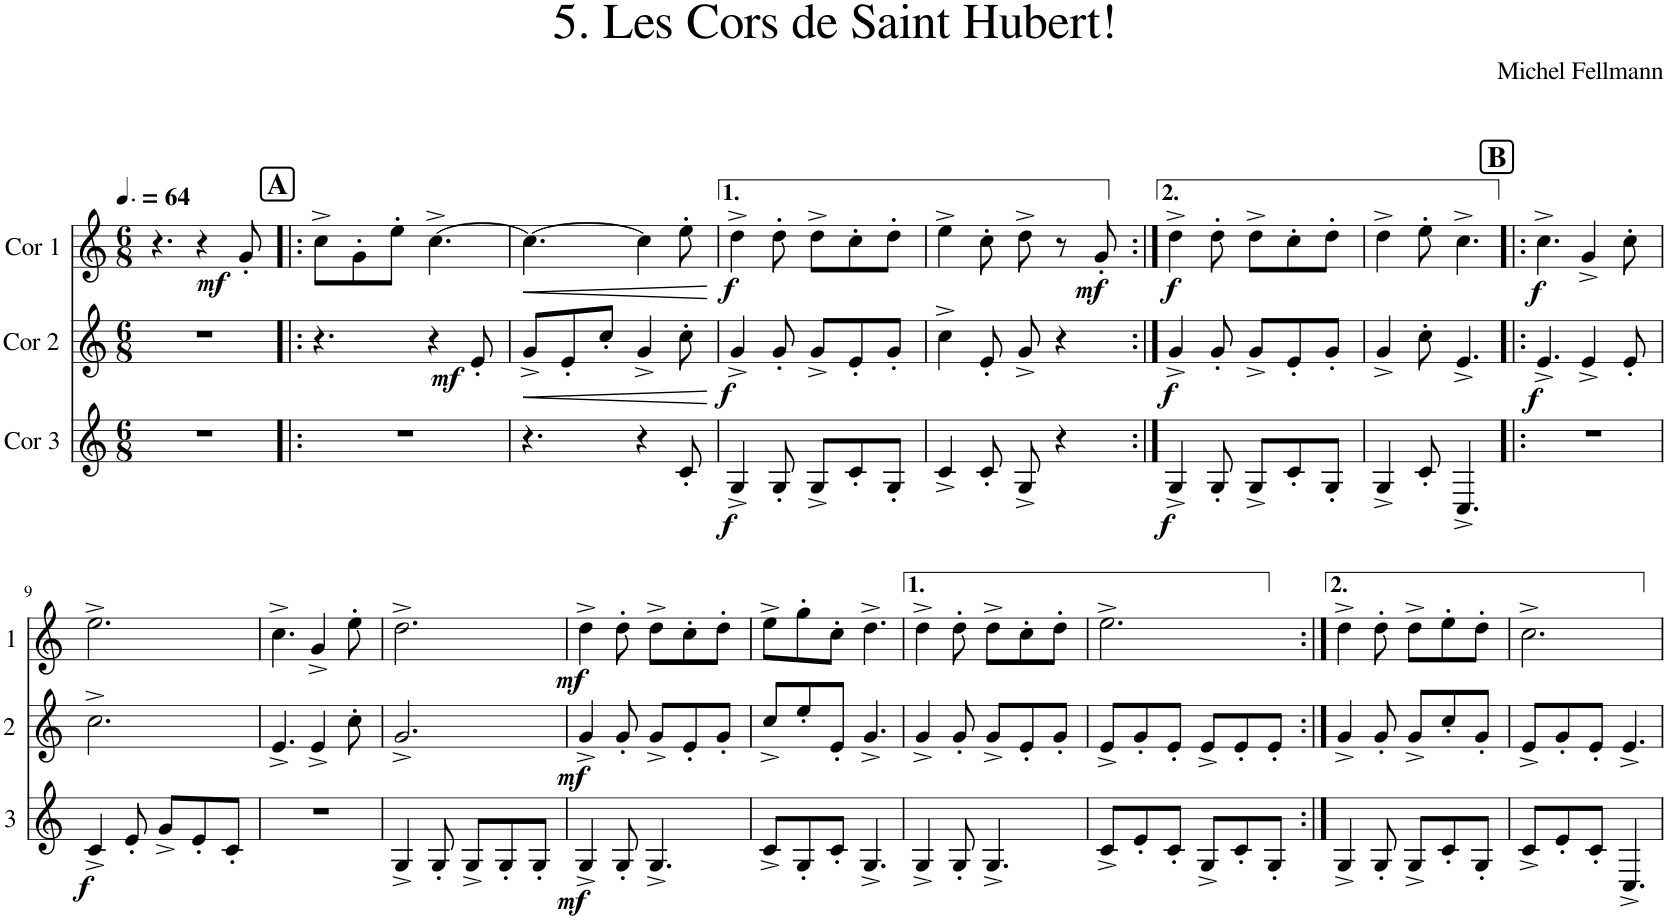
**kern	**dynam	**kern	**dynam	**kern	**dynam
*part3	*part3	*part2	*part2	*part1	*part1
*staff3	*staff3	*staff2	*staff2	*staff1	*staff1
*I"Cor 3	*	*I"Cor 2	*	*I"Cor 1	*
*clefG2	*	*clefG2	*	*clefG2	*
*Trd4c7	*	*Trd4c7	*	*Trd4c7	*
*k[]	*	*k[]	*	*k[]	*
*M6/8	*	*M6/8	*	*M6/8	*
*MM96	*	*MM96	*	*MM96	*
=1	=1	=1	=1	=1	=1
2.r	.	2.r	.	4.r	.
!	!	!	!	!	!LO:DY:b
.	.	.	.	4r	mf
.	.	.	.	8g'/	.
!!LO:REH:place=s1:a:B:cj:fs=14:t=A
=2!|:	=2!|:	=2!|:	=2!|:	=2!|:	=2!|:
2.r	.	4.r	.	8cc^\L	.
.	.	.	.	8g'\	.
.	.	.	.	8ee'\J	.
!	!	!	!LO:DY:b	!	!
.	.	4r	mf	[4.cc^\	.
.	.	8e'/	.	.	.
=3	=3	=3	=3	=3	=3
!	!	!	!LO:HP:b	!	!LO:HP:b
4.r	.	8g^/L	<	4.cc\_	<
.	.	8e'/	.	.	.
.	.	8cc'/J	.	.	.
4r	.	4g^/	.	4cc\]	.
8c'/	.	8cc'\	.	8ee'\	.
.	.	.	[	.	[
=4	=4	=4	=4	=4	=4
!	!LO:DY:b	!	!LO:DY:b	!	!LO:DY:b
4G^/	f	4g^/	f	4dd^\	f
8G'/	.	8g'/	.	8dd'\	.
8G^/L	.	8g^/L	.	8dd^\L	.
8c'/	.	8e'/	.	8cc'\	.
8G'/J	.	8g'/J	.	8dd'\J	.
=5	=5	=5	=5	=5	=5
4c^/	.	4cc^\	.	4ee^\	.
8c'/	.	8e'/	.	8cc'\	.
8G^/	.	8g^/	.	8dd^\	.
4r	.	4r	.	8r	.
!	!	!	!	!	!LO:DY:b
.	.	.	.	8g'/	mf
=6:|!	=6:|!	=6:|!	=6:|!	=6:|!	=6:|!
!	!LO:DY:b	!	!LO:DY:b	!	!LO:DY:b
4G^/	f	4g^/	f	4dd^\	f
8G'/	.	8g'/	.	8dd'\	.
8G^/L	.	8g^/L	.	8dd^\L	.
8c'/	.	8e'/	.	8cc'\	.
8G'/J	.	8g'/J	.	8dd'\J	.
=7	=7	=7	=7	=7	=7
4G^/	.	4g^/	.	4dd^\	.
8c'/	.	8cc'\	.	8ee'\	.
4.C^/	.	4.e^/	.	4.cc^\	.
!!LO:REH:place=s1:a:B:cj:fs=14:t=B
=8!|:	=8!|:	=8!|:	=8!|:	=8!|:	=8!|:
!	!	!	!LO:DY:b	!	!LO:DY:b
2.r	.	4.e^/	f	4.cc^\	f
.	.	4e^/	.	4g^/	.
.	.	8e'/	.	8cc'\	.
!!LO:LB:g=z
=9	=9	=9	=9	=9	=9
!	!LO:DY:b	!	!	!	!
4c^/	f	2.cc^\	.	2.ee^\	.
8e'/	.	.	.	.	.
8g^/L	.	.	.	.	.
8e'/	.	.	.	.	.
8c'/J	.	.	.	.	.
=10	=10	=10	=10	=10	=10
2.r	.	4.e^/	.	4.cc^\	.
.	.	4e^/	.	4g^/	.
.	.	8cc'\	.	8ee'\	.
=11	=11	=11	=11	=11	=11
4G^/	.	2.g^/	.	2.dd^\	.
8G'/	.	.	.	.	.
8G^/L	.	.	.	.	.
8G'/	.	.	.	.	.
8G'/J	.	.	.	.	.
=12	=12	=12	=12	=12	=12
!	!LO:DY:b	!	!LO:DY:b	!	!LO:DY:b
4G^/	mf	4g^/	mf	4dd^\	mf
8G'/	.	8g'/	.	8dd'\	.
4.G^/	.	8g^/L	.	8dd^\L	.
.	.	8e'/	.	8cc'\	.
.	.	8g'/J	.	8dd'\J	.
=13	=13	=13	=13	=13	=13
8c^/L	.	8cc^/L	.	8ee^\L	.
8G'/	.	8ee'/	.	8gg'\	.
8c'/J	.	8e'/J	.	8cc'\J	.
4.G^/	.	4.g^/	.	4.dd^\	.
=14	=14	=14	=14	=14	=14
4G^/	.	4g^/	.	4dd^\	.
8G'/	.	8g'/	.	8dd'\	.
4.G^/	.	8g^/L	.	8dd^\L	.
.	.	8e'/	.	8cc'\	.
.	.	8g'/J	.	8dd'\J	.
=15	=15	=15	=15	=15	=15
8c^/L	.	8e^/L	.	2.ee^\	.
8e'/	.	8g'/	.	.	.
8c'/J	.	8e'/J	.	.	.
8G^/L	.	8e^/L	.	.	.
8c'/	.	8e'/	.	.	.
8G'/J	.	8e'/J	.	.	.
=16:|!	=16:|!	=16:|!	=16:|!	=16:|!	=16:|!
4G^/	.	4g^/	.	4dd^\	.
8G'/	.	8g'/	.	8dd'\	.
8G^/L	.	8g^/L	.	8dd^\L	.
8c'/	.	8cc'/	.	8ee'\	.
8G'/J	.	8g'/J	.	8dd'\J	.
=17	=17	=17	=17	=17	=17
8c^/L	.	8e^/L	.	2.cc^\	.
8e'/	.	8g'/	.	.	.
8c'/J	.	8e'/J	.	.	.
4.C^/	.	4.e^/	.	.	.
=	=	=	=	=	=
*-	*-	*-	*-	*-	*-
